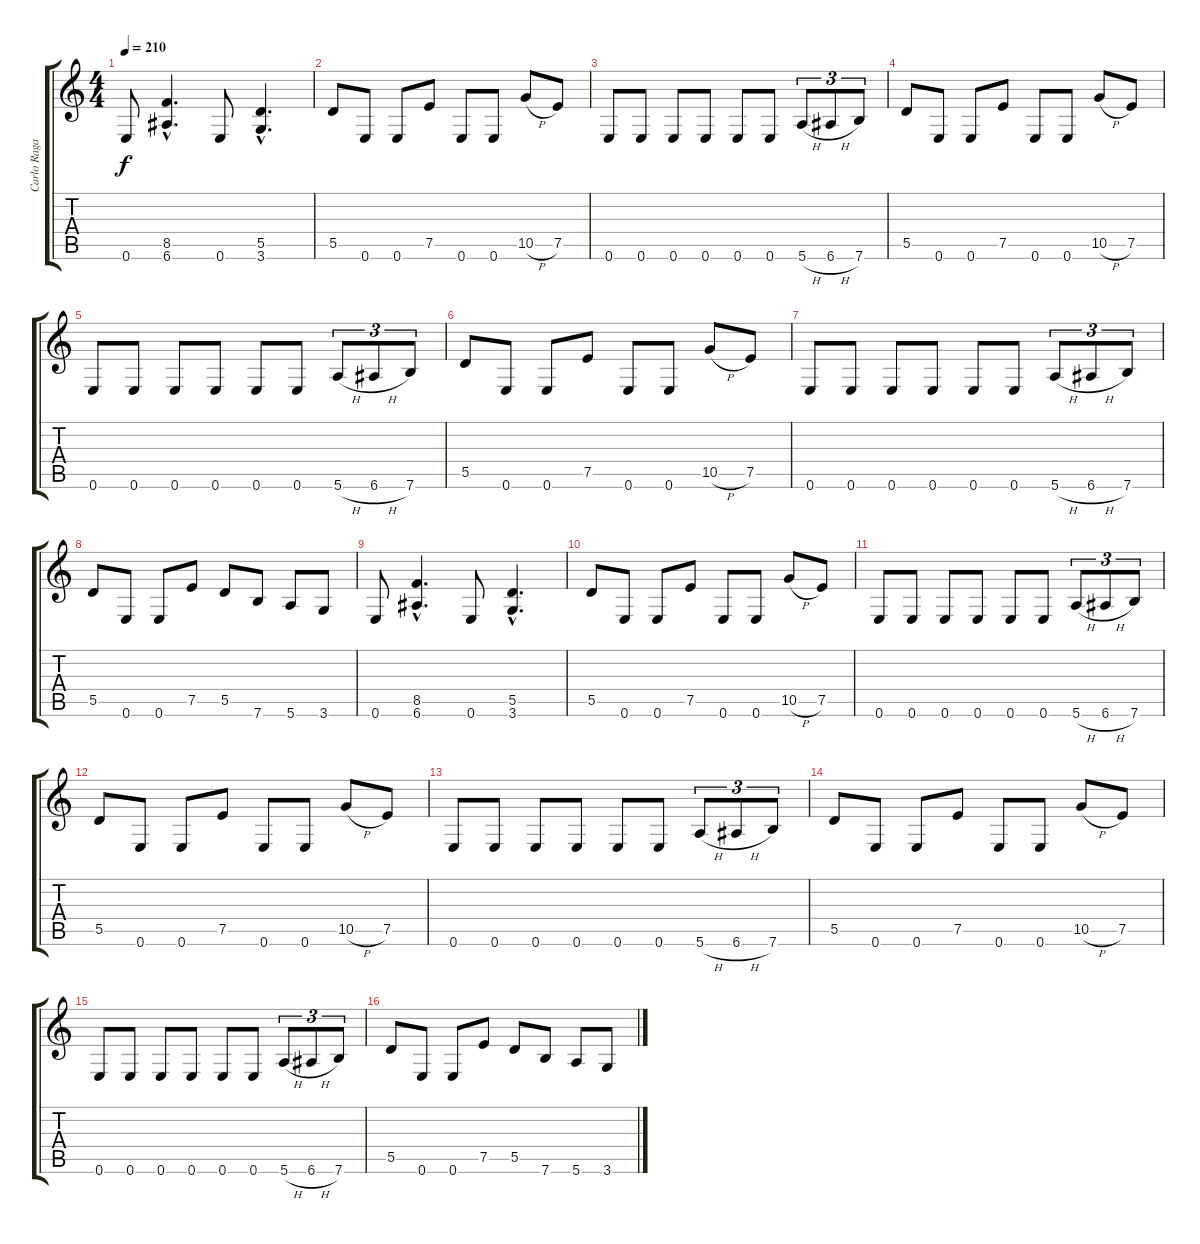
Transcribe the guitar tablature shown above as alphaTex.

\track ("Carlo Ragadas " "Carlo Raga") {instrument distortionguitar}
\staff {score tabs}
\tuning (E4 B3 G3 D3 A2 E2) {hide}
\ts (4 4)
\tempo 210
\clef g2
\ks c
0.6.8{dy f} (8.5{hac} 6.6{hac}).4{d} 0.6.8 (5.5{hac} 3.6{hac}).4{d} |
5.5.8 0.6.8 0.6.8 7.5.8 0.6.8 0.6.8 10.5{h}.8 7.5.8 |
0.6.8 0.6.8 0.6.8 0.6.8 0.6.8 0.6.8 5.6{h}.8{tu (3 2)} 6.6{h}.8{tu (3 2)} 7.6.8{tu (3 2)} |
5.5.8 0.6.8 0.6.8 7.5.8 0.6.8 0.6.8 10.5{h}.8 7.5.8 |
0.6.8 0.6.8 0.6.8 0.6.8 0.6.8 0.6.8 5.6{h}.8{tu (3 2)} 6.6{h}.8{tu (3 2)} 7.6.8{tu (3 2)} |
5.5.8 0.6.8 0.6.8 7.5.8 0.6.8 0.6.8 10.5{h}.8 7.5.8 |
0.6.8 0.6.8 0.6.8 0.6.8 0.6.8 0.6.8 5.6{h}.8{tu (3 2)} 6.6{h}.8{tu (3 2)} 7.6.8{tu (3 2)} |
5.5.8 0.6.8 0.6.8 7.5.8 5.5.8 7.6.8 5.6.8 3.6.8 |
0.6.8 (8.5{hac} 6.6{hac}).4{d} 0.6.8 (5.5{hac} 3.6{hac}).4{d} |
5.5.8 0.6.8 0.6.8 7.5.8 0.6.8 0.6.8 10.5{h}.8 7.5.8 |
0.6.8 0.6.8 0.6.8 0.6.8 0.6.8 0.6.8 5.6{h}.8{tu (3 2)} 6.6{h}.8{tu (3 2)} 7.6.8{tu (3 2)} |
5.5.8 0.6.8 0.6.8 7.5.8 0.6.8 0.6.8 10.5{h}.8 7.5.8 |
0.6.8 0.6.8 0.6.8 0.6.8 0.6.8 0.6.8 5.6{h}.8{tu (3 2)} 6.6{h}.8{tu (3 2)} 7.6.8{tu (3 2)} |
5.5.8 0.6.8 0.6.8 7.5.8 0.6.8 0.6.8 10.5{h}.8 7.5.8 |
0.6.8 0.6.8 0.6.8 0.6.8 0.6.8 0.6.8 5.6{h}.8{tu (3 2)} 6.6{h}.8{tu (3 2)} 7.6.8{tu (3 2)} |
5.5.8 0.6.8 0.6.8 7.5.8 5.5.8 7.6.8 5.6.8 3.6.8
